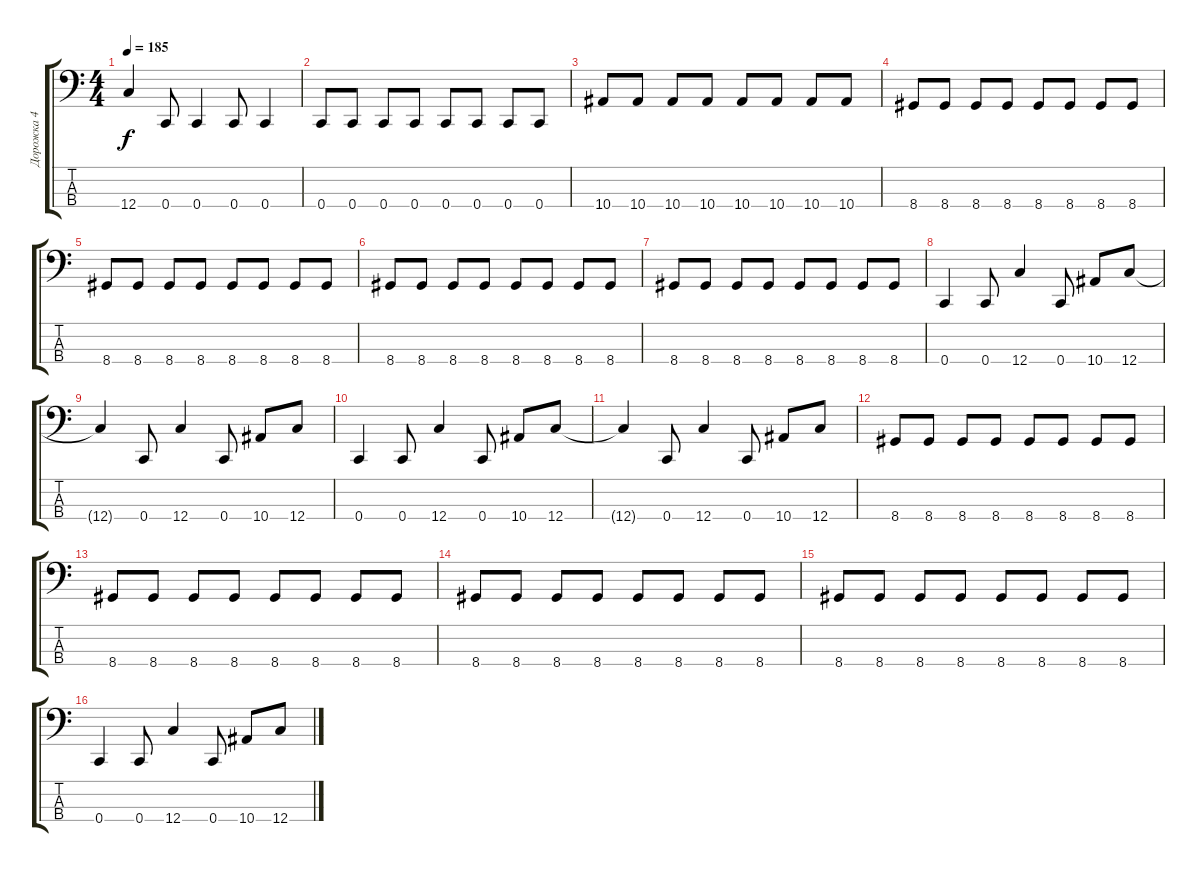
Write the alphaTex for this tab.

\track ("Дорожка 4" "Дорожка 4") {instrument electricbassfinger}
\staff {score tabs}
\tuning (F2 C2 G1 C1) {hide}
\ts (4 4)
\tempo 185
\clef f4
\ks c
12.4.4{dy f} 0.4.8 0.4.4 0.4.8 0.4.4 |
0.4.8 0.4.8 0.4.8 0.4.8 0.4.8 0.4.8 0.4.8 0.4.8 |
10.4.8 10.4.8 10.4.8 10.4.8 10.4.8 10.4.8 10.4.8 10.4.8 |
8.4.8 8.4.8 8.4.8 8.4.8 8.4.8 8.4.8 8.4.8 8.4.8 |
8.4.8 8.4.8 8.4.8 8.4.8 8.4.8 8.4.8 8.4.8 8.4.8 |
8.4.8 8.4.8 8.4.8 8.4.8 8.4.8 8.4.8 8.4.8 8.4.8 |
8.4.8 8.4.8 8.4.8 8.4.8 8.4.8 8.4.8 8.4.8 8.4.8 |
0.4.4 0.4.8 12.4.4 0.4.8 10.4.8 12.4.8 |
12.4{t}.4 0.4.8 12.4.4 0.4.8 10.4.8 12.4.8 |
0.4.4 0.4.8 12.4.4 0.4.8 10.4.8 12.4.8 |
12.4{t}.4 0.4.8 12.4.4 0.4.8 10.4.8 12.4.8 |
8.4.8 8.4.8 8.4.8 8.4.8 8.4.8 8.4.8 8.4.8 8.4.8 |
8.4.8 8.4.8 8.4.8 8.4.8 8.4.8 8.4.8 8.4.8 8.4.8 |
8.4.8 8.4.8 8.4.8 8.4.8 8.4.8 8.4.8 8.4.8 8.4.8 |
8.4.8 8.4.8 8.4.8 8.4.8 8.4.8 8.4.8 8.4.8 8.4.8 |
0.4.4 0.4.8 12.4.4 0.4.8 10.4.8 12.4.8
